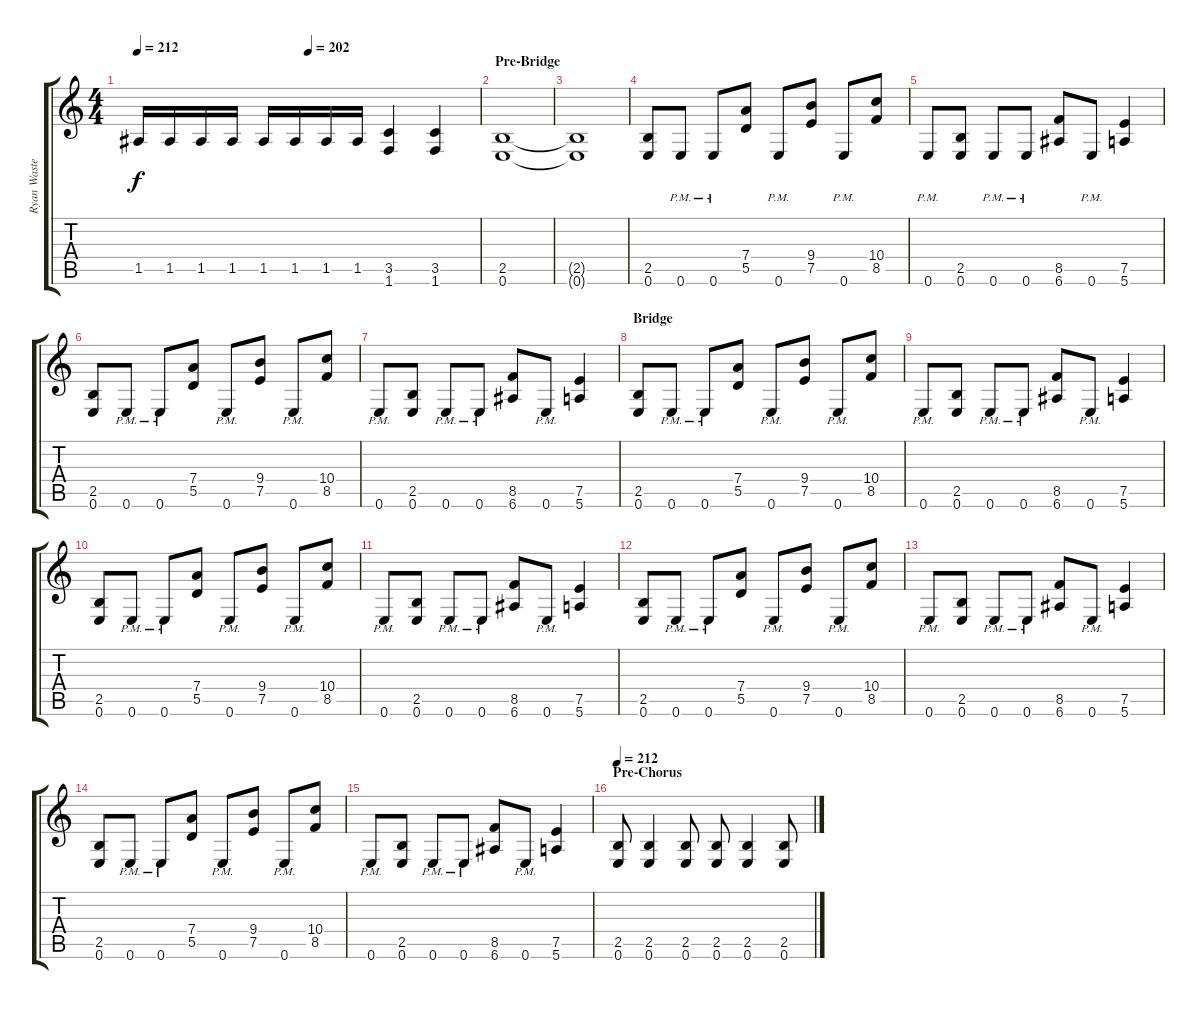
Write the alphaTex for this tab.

\track ("Ryan Waste (Left)" "Ryan Waste") {instrument distortionguitar}
\staff {score tabs}
\tuning (E4 B3 G3 D3 A2 E2) {hide}
\ts (4 4)
\tempo 212
\tempo (202 0.5)
\clef g2
\ks c
1.5.16{dy f} 1.5.16 1.5.16 1.5.16 1.5.16 1.5.16 1.5.16 1.5.16 (3.5 1.6).4 (3.5 1.6).4 |
\section ("" "Pre-Bridge")
(2.5 0.6).1 |
(2.5{t} 0.6{t}).1 |
(2.5 0.6).8 0.6{pm}.8 0.6{pm}.8 (7.4 5.5).8 0.6{pm}.8 (9.4 7.5).8 0.6{pm}.8 (10.4 8.5).8 |
0.6{pm}.8 (2.5 0.6).8 0.6{pm}.8 0.6{pm}.8 (8.5 6.6).8 0.6{pm}.8 (7.5 5.6).4 |
(2.5 0.6).8 0.6{pm}.8 0.6{pm}.8 (7.4 5.5).8 0.6{pm}.8 (9.4 7.5).8 0.6{pm}.8 (10.4 8.5).8 |
0.6{pm}.8 (2.5 0.6).8 0.6{pm}.8 0.6{pm}.8 (8.5 6.6).8 0.6{pm}.8 (7.5 5.6).4 |
\section ("" "Bridge")
(2.5 0.6).8 0.6{pm}.8 0.6{pm}.8 (7.4 5.5).8 0.6{pm}.8 (9.4 7.5).8 0.6{pm}.8 (10.4 8.5).8 |
0.6{pm}.8 (2.5 0.6).8 0.6{pm}.8 0.6{pm}.8 (8.5 6.6).8 0.6{pm}.8 (7.5 5.6).4 |
(2.5 0.6).8 0.6{pm}.8 0.6{pm}.8 (7.4 5.5).8 0.6{pm}.8 (9.4 7.5).8 0.6{pm}.8 (10.4 8.5).8 |
0.6{pm}.8 (2.5 0.6).8 0.6{pm}.8 0.6{pm}.8 (8.5 6.6).8 0.6{pm}.8 (7.5 5.6).4 |
(2.5 0.6).8 0.6{pm}.8 0.6{pm}.8 (7.4 5.5).8 0.6{pm}.8 (9.4 7.5).8 0.6{pm}.8 (10.4 8.5).8 |
0.6{pm}.8 (2.5 0.6).8 0.6{pm}.8 0.6{pm}.8 (8.5 6.6).8 0.6{pm}.8 (7.5 5.6).4 |
(2.5 0.6).8 0.6{pm}.8 0.6{pm}.8 (7.4 5.5).8 0.6{pm}.8 (9.4 7.5).8 0.6{pm}.8 (10.4 8.5).8 |
0.6{pm}.8 (2.5 0.6).8 0.6{pm}.8 0.6{pm}.8 (8.5 6.6).8 0.6{pm}.8 (7.5 5.6).4 |
\section ("" "Pre-Chorus")
\tempo 212
(2.5 0.6).8 (2.5 0.6).4 (2.5 0.6).8 (2.5 0.6).8 (2.5 0.6).4 (2.5 0.6).8
